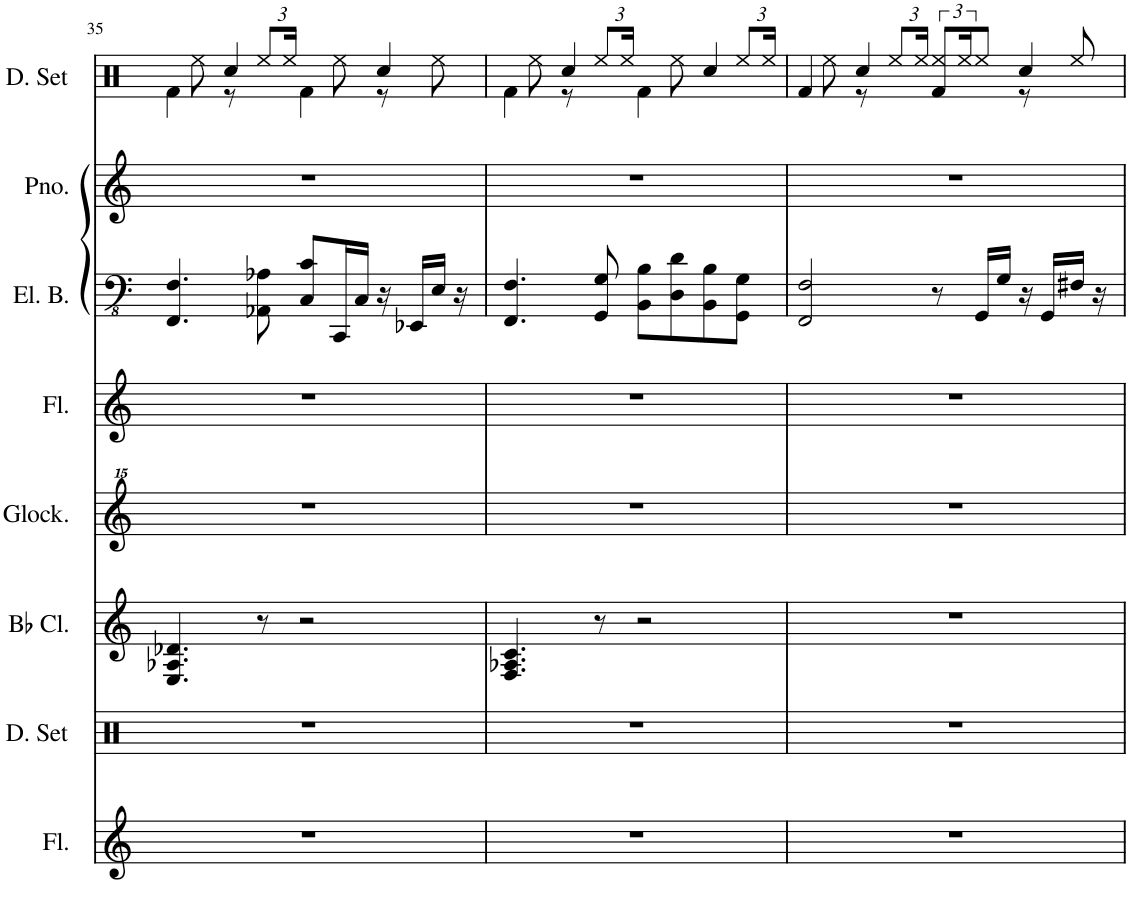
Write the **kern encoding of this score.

**kern	**kern	**kern	**kern	**kern	**kern	**kern	**kern
*part8	*part7	*part6	*part5	*part4	*part3	*part2	*part1
*staff8	*staff7	*staff6	*staff5	*staff4	*staff3	*staff2	*staff1
*I"Flute	*I"Drumset	*I"Bb Clarinet	*I"Glockenspiel	*I"Flute	*I"Electric Bass	*I"Piano	*I"Drumset
*I'Fl.	*I'D. Set	*I'Bb Cl.	*I'Glock.	*I'Fl.	*I'El. B.	*I'Pno.	*I'D. Set
!!LO:PB:g=z
*clefG2	*clefX	*clefG2	*clefG^^2	*clefG2	*clefFv4	*clefG2	*clefX
*	*	*Trd1c2	*	*	*	*	*
*k[]	*k[]	*k[]	*k[]	*k[]	*k[]	*k[]	*k[]
*M4/4	*M4/4	*M4/4	*M4/4	*M4/4	*M4/4	*M4/4	*M4/4
=35	=35	=35	=35	=35	=35	=35	=35
*	*	*	*	*	*	*	*^
1r	1r	4.E/ 4.A-X/ 4.d-X/	1r	1r	4.FFF/ 4.FF/	1r	4Rf\	8ryy
.	.	.	.	.	.	.	.	8Ree\
.	.	.	.	.	.	.	4Rcc/	8r
*	*	*	*	*	*	*	*	*Xbrackettup
.	.	8r	.	.	8AAA-X\ 8AA-X\	.	.	12Ree/L
.	.	.	.	.	.	.	.	24Ree/Jk
.	.	2r	.	.	8CC/ 8C/L	.	4Rf\	8ryy
.	.	.	.	.	16CCC/L	.	.	8Ree\
.	.	.	.	.	16CC/JJ	.	.	.
.	.	.	.	.	16r	.	4Rcc/	8r
.	.	.	.	.	16EEE-X/LL	.	.	.
.	.	.	.	.	16EE/JJ	.	.	8Ree\
.	.	.	.	.	16r	.	.	.
=36	=36	=36	=36	=36	=36	=36	=36	=36
1r	1r	4.F/ 4.A-X/ 4.c/	1r	1r	4.FFF/ 4.FF/	1r	4Rf\	8ryy
.	.	.	.	.	.	.	.	8Ree\
.	.	.	.	.	.	.	4Rcc/	8r
.	.	8r	.	.	8GGG/ 8GG/	.	.	12Ree/L
.	.	.	.	.	.	.	.	24Ree/Jk
.	.	2r	.	.	8BBB\ 8BB\L	.	4Rf\	8ryy
.	.	.	.	.	8DD\ 8D\	.	.	8Ree\
.	.	.	.	.	8BBB\ 8BB\	.	4Rcc/	8ryy
.	.	.	.	.	8GGG\ 8GG\J	.	.	12Ree/L
.	.	.	.	.	.	.	.	24Ree/Jk
=37	=37	=37	=37	=37	=37	=37	=37	=37
1r	1r	1r	1r	1r	2FFF/ 2FF/	1r	4Rf/	8ryy
.	.	.	.	.	.	.	.	8Ree\
.	.	.	.	.	.	.	4Rcc/	8r
.	.	.	.	.	.	.	.	12Ree/L
.	.	.	.	.	.	.	.	24Ree/Jk
*	*	*	*	*	*	*	*	*brackettup
.	.	.	.	.	8r	.	4Rf/	12Ree/L
.	.	.	.	.	.	.	.	24Ree/K
.	.	.	.	.	16GGG/LL	.	.	8Ree/J
.	.	.	.	.	16GG/JJ	.	.	.
.	.	.	.	.	16r	.	4Rcc/	8r
.	.	.	.	.	16GGG/LL	.	.	.
.	.	.	.	.	16FF#X/JJ	.	.	8Ree/
.	.	.	.	.	16r	.	.	.
*	*	*	*	*	*	*	*v	*v
=	=	=	=	=	=	=	=
*-	*-	*-	*-	*-	*-	*-	*-
